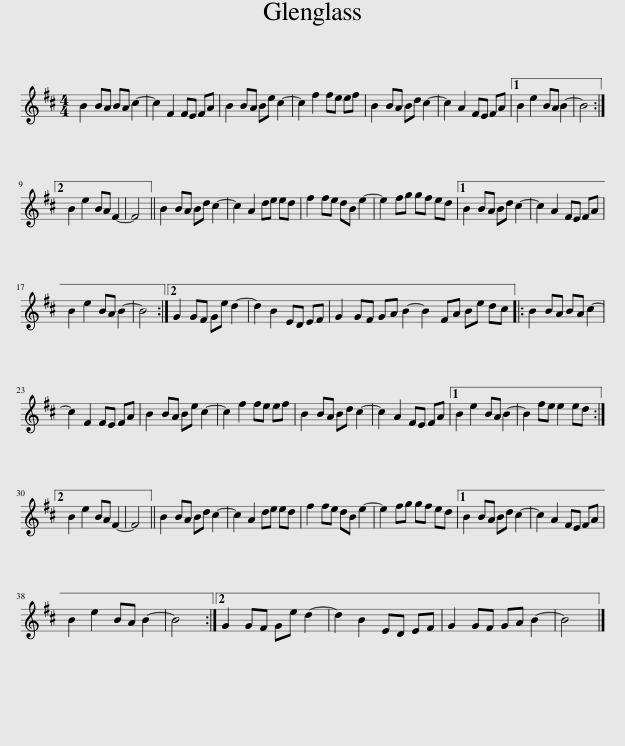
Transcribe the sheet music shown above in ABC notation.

X:1
L:1/8
M:4/4
I:linebreak $
K:Bmin
V:1 treble
V:1
 B2 BA BA c2- | c2 F2 FE FA | B2 BA Be c2- | c2 f2 fe ef | B2 BA Bd c2- | %5
 c2 A2 FE FA |1 B2 e2 BA B2- | B4 :|2$ B2 e2 BA F2- | F4 || %10
 B2 BA Bd c2- | c2 A2 de ed | f2 fe dB e2- | e2 fg gf ed |1 B2 BA Bd c2- | %15
 c2 A2 FE FA |$ B2 e2 BA B2- | B4 :|2 G2 GF Ge d2- | d2 B2 ED EF | %20
 G2 GF GA B2- B2 FA Be dc |: B2 BA BA c2- |$ c2 F2 FE FA | B2 BA Be c2- | c2 f2 fe ef | %25
 B2 BA Bd c2- | c2 A2 FE FA |1 B2 e2 BA B2- | B2 fe e2 ed :|2$ B2 e2 BA F2- | %30
 F4 || B2 BA Bd c2- | c2 A2 de ed | f2 fe dB e2- | e2 fg gf ed |1 %35
 B2 BA Bd c2- | c2 A2 FE FA |$ B2 e2 BA B2- | B4 :|2 G2 GF Ge d2- | %40
 d2 B2 ED EF | G2 GF GA B2- | B4 |] %43
